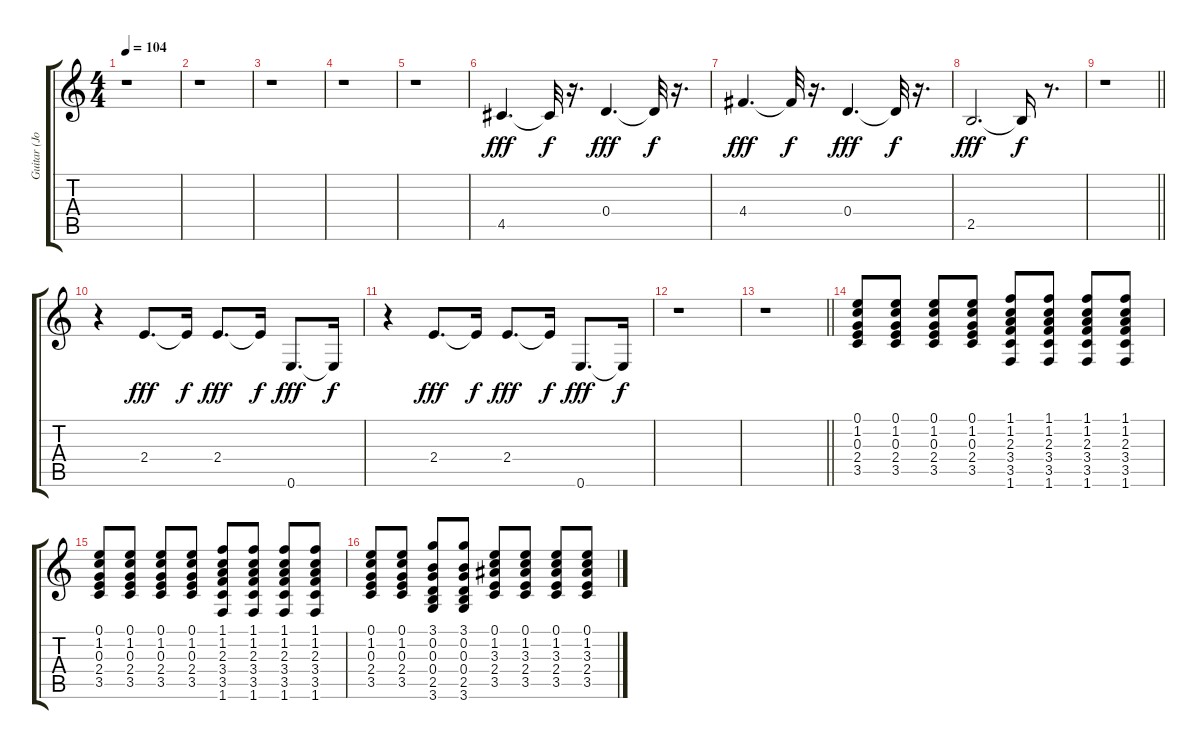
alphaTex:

\track ("Guitar (John Flansburgh)" "Guitar (Jo") {instrument overdrivenguitar}
\staff {score tabs}
\tuning (E4 B3 G3 D3 A2 E2) {hide}
\ts (4 4)
\tempo 104
\clef g2
\ks c
r.1{dy f} |
r.1 |
r.1 |
r.1 |
r.1 |
4.5.4{d dy fff} 4.5{t}.32{dy f} r.16{d} 0.4.4{d dy fff} 0.4{t}.32{dy f} r.16{d} |
4.4.4{d dy fff} 4.4{t}.32{dy f} r.16{d} 0.4.4{d dy fff} 0.4{t}.32{dy f} r.16{d} |
2.5.2{d dy fff} 2.5{t}.16{dy f} r.8{d} |
\barLineRight lightlight
r.1 |
r.4 2.4.8{d dy fff} 2.4{t}.16{dy f} 2.4.8{d dy fff} 2.4{t}.16{dy f} 0.6.8{d dy fff} 0.6{t}.16{dy f} |
r.4 2.4.8{d dy fff} 2.4{t}.16{dy f} 2.4.8{d dy fff} 2.4{t}.16{dy f} 0.6.8{d dy fff} 0.6{t}.16{dy f} |
r.1 |
\barLineRight lightlight
r.1 |
(0.1 1.2 0.3 2.4 3.5).8 (0.1 1.2 0.3 2.4 3.5).8 (0.1 1.2 0.3 2.4 3.5).8 (0.1 1.2 0.3 2.4 3.5).8 (1.1 1.2 2.3 3.4 3.5 1.6).8 (1.1 1.2 2.3 3.4 3.5 1.6).8 (1.1 1.2 2.3 3.4 3.5 1.6).8 (1.1 1.2 2.3 3.4 3.5 1.6).8 |
(0.1 1.2 0.3 2.4 3.5).8 (0.1 1.2 0.3 2.4 3.5).8 (0.1 1.2 0.3 2.4 3.5).8 (0.1 1.2 0.3 2.4 3.5).8 (1.1 1.2 2.3 3.4 3.5 1.6).8 (1.1 1.2 2.3 3.4 3.5 1.6).8 (1.1 1.2 2.3 3.4 3.5 1.6).8 (1.1 1.2 2.3 3.4 3.5 1.6).8 |
(0.1 1.2 0.3 2.4 3.5).8 (0.1 1.2 0.3 2.4 3.5).8 (3.1 0.2 0.3 0.4 2.5 3.6).8 (3.1 0.2 0.3 0.4 2.5 3.6).8 (0.1 1.2 3.3 2.4 3.5).8 (0.1 1.2 3.3 2.4 3.5).8 (0.1 1.2 3.3 2.4 3.5).8 (0.1 1.2 3.3 2.4 3.5).8
